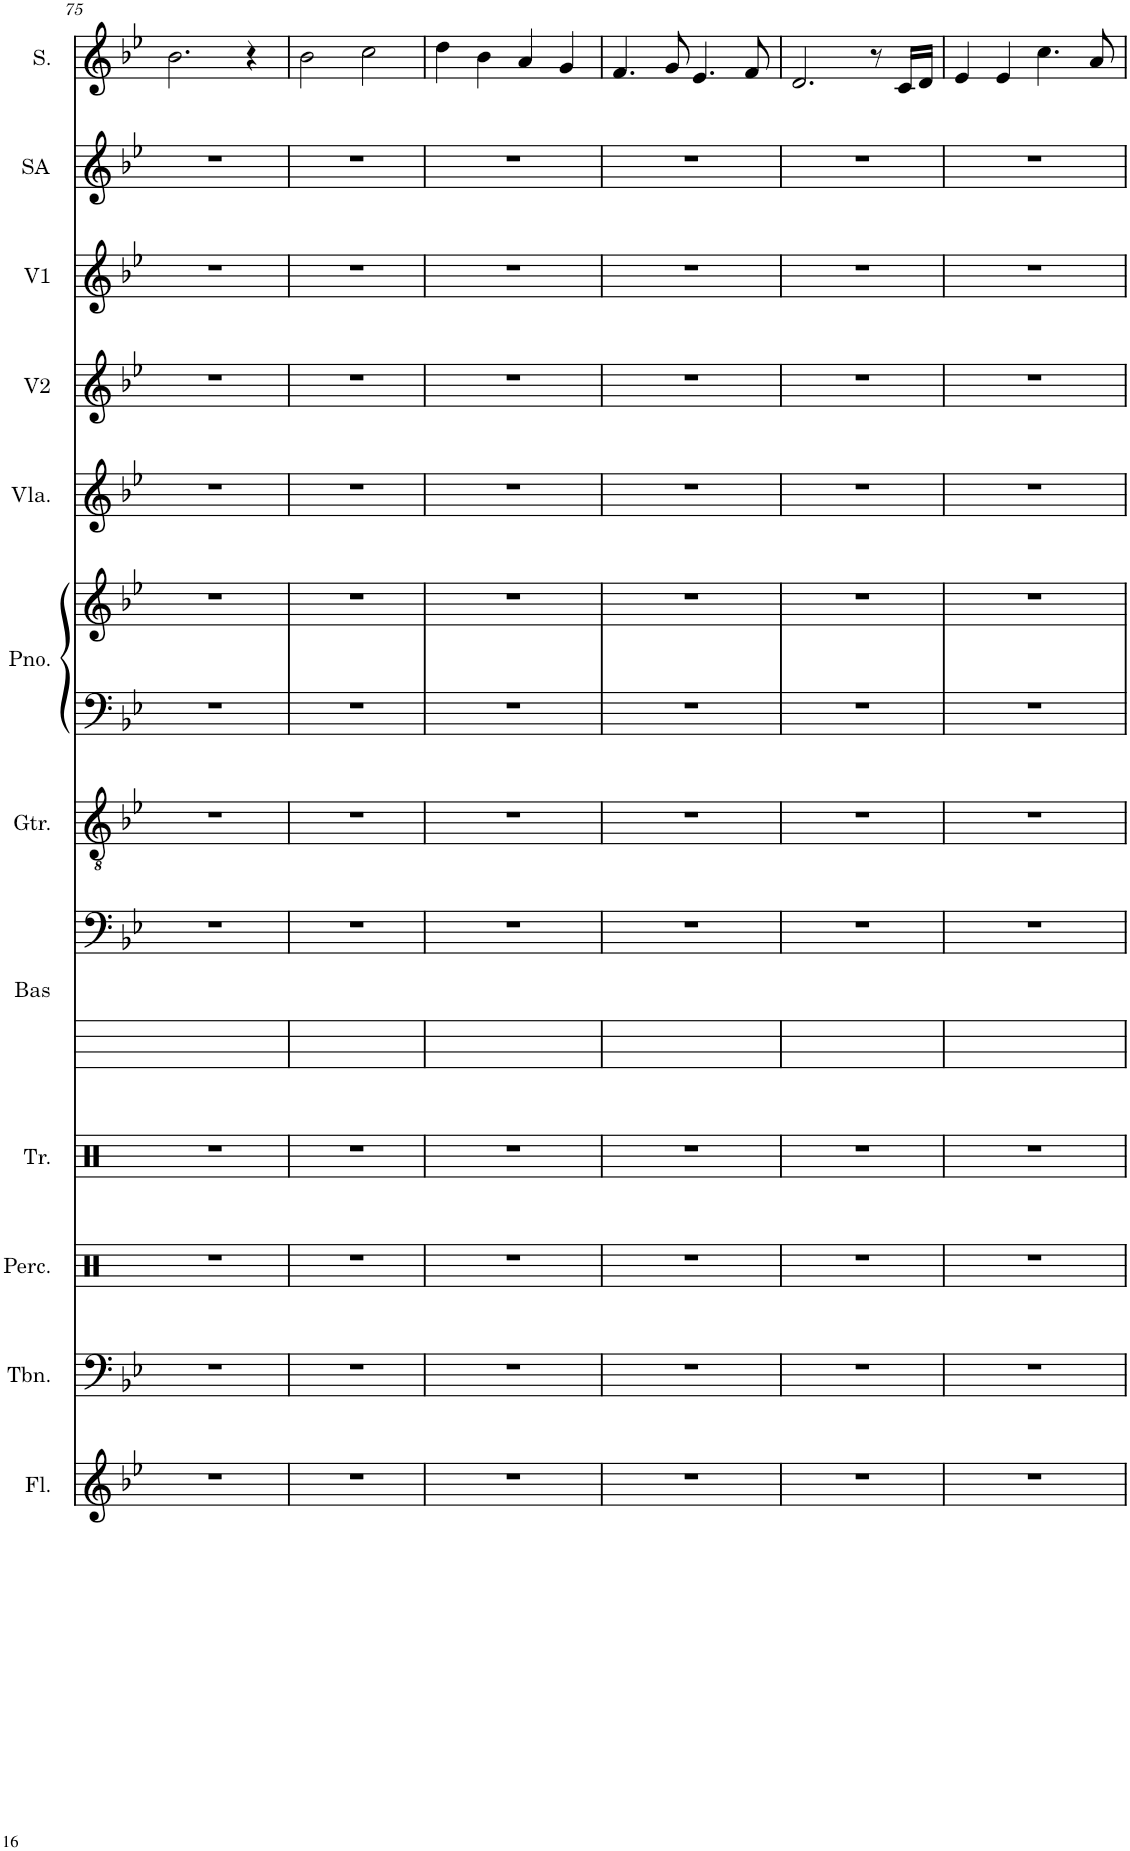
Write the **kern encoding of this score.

**kern	**kern	**kern	**kern	**kern	**kern	**kern	**kern	**kern	**kern	**kern	**kern	**kern	**kern
*part12	*part11	*part10	*part9	*part8	*part8	*part7	*part6	*part6	*part5	*part4	*part3	*part2	*part1
*staff14	*staff13	*staff12	*staff11	*staff10	*staff9	*staff8	*staff7	*staff6	*staff5	*staff4	*staff3	*staff2	*staff1
*I"Flute	*I"Trombone	*I"Percussion	*I"Trummor	*I"Bas	*	*I"Gitarr	*I"Piano	*	*I"Viola	*I"Violin 2	*I"Violin 1	*I"SA	*I"Soprano
*I'Fl.	*I'Tbn.	*I'Perc.	*I'Tr.	*I'Bas	*	*I'Gtr.	*I'Pno.	*	*I'Vla.	*I'V2	*I'V1	*I'SA	*I'S.
!!LO:PB:g=z
*clefG2	*clefF4	*clefX	*clefX	*	*clefF4	*clefGv2	*clefF4	*clefG2	*clefG2	*clefG2	*clefG2	*clefG2	*clefG2
*	*	*	*	*Trd7c12	*Trd7c12	*	*	*	*	*	*	*	*
*k[b-e-]	*k[b-e-]	*k[]	*k[]	*k[b-e-]	*k[b-e-]	*k[b-e-]	*k[b-e-]	*k[b-e-]	*k[b-e-]	*k[b-e-]	*k[b-e-]	*k[b-e-]	*k[b-e-]
*M4/4	*M4/4	*M4/4	*M4/4	*M4/4	*M4/4	*M4/4	*M4/4	*M4/4	*M4/4	*M4/4	*M4/4	*M4/4	*M4/4
=75	=75	=75	=75	=75	=75	=75	=75	=75	=75	=75	=75	=75	=75
1r	1r	1r	1r	1r	1r	1r	1r	1r	1r	1r	1r	1r	2.b-\
.	.	.	.	.	.	.	.	.	.	.	.	.	4r
=76	=76	=76	=76	=76	=76	=76	=76	=76	=76	=76	=76	=76	=76
1r	1r	1r	1r	1r	1r	1r	1r	1r	1r	1r	1r	1r	2b-\
.	.	.	.	.	.	.	.	.	.	.	.	.	2cc\
=77	=77	=77	=77	=77	=77	=77	=77	=77	=77	=77	=77	=77	=77
1r	1r	1r	1r	1r	1r	1r	1r	1r	1r	1r	1r	1r	4dd\
.	.	.	.	.	.	.	.	.	.	.	.	.	4b-\
.	.	.	.	.	.	.	.	.	.	.	.	.	4a/
.	.	.	.	.	.	.	.	.	.	.	.	.	4g/
=78	=78	=78	=78	=78	=78	=78	=78	=78	=78	=78	=78	=78	=78
1r	1r	1r	1r	1r	1r	1r	1r	1r	1r	1r	1r	1r	4.f/
.	.	.	.	.	.	.	.	.	.	.	.	.	8g/
.	.	.	.	.	.	.	.	.	.	.	.	.	4.e-/
.	.	.	.	.	.	.	.	.	.	.	.	.	8f/
=79	=79	=79	=79	=79	=79	=79	=79	=79	=79	=79	=79	=79	=79
1r	1r	1r	1r	1r	1r	1r	1r	1r	1r	1r	1r	1r	2.d/
.	.	.	.	.	.	.	.	.	.	.	.	.	8r
.	.	.	.	.	.	.	.	.	.	.	.	.	16c/LL
.	.	.	.	.	.	.	.	.	.	.	.	.	16d/JJ
=80	=80	=80	=80	=80	=80	=80	=80	=80	=80	=80	=80	=80	=80
1r	1r	1r	1r	1r	1r	1r	1r	1r	1r	1r	1r	1r	4e-/
.	.	.	.	.	.	.	.	.	.	.	.	.	4e-/
.	.	.	.	.	.	.	.	.	.	.	.	.	4.cc\
.	.	.	.	.	.	.	.	.	.	.	.	.	8a/
=	=	=	=	=	=	=	=	=	=	=	=	=	=
*-	*-	*-	*-	*-	*-	*-	*-	*-	*-	*-	*-	*-	*-
